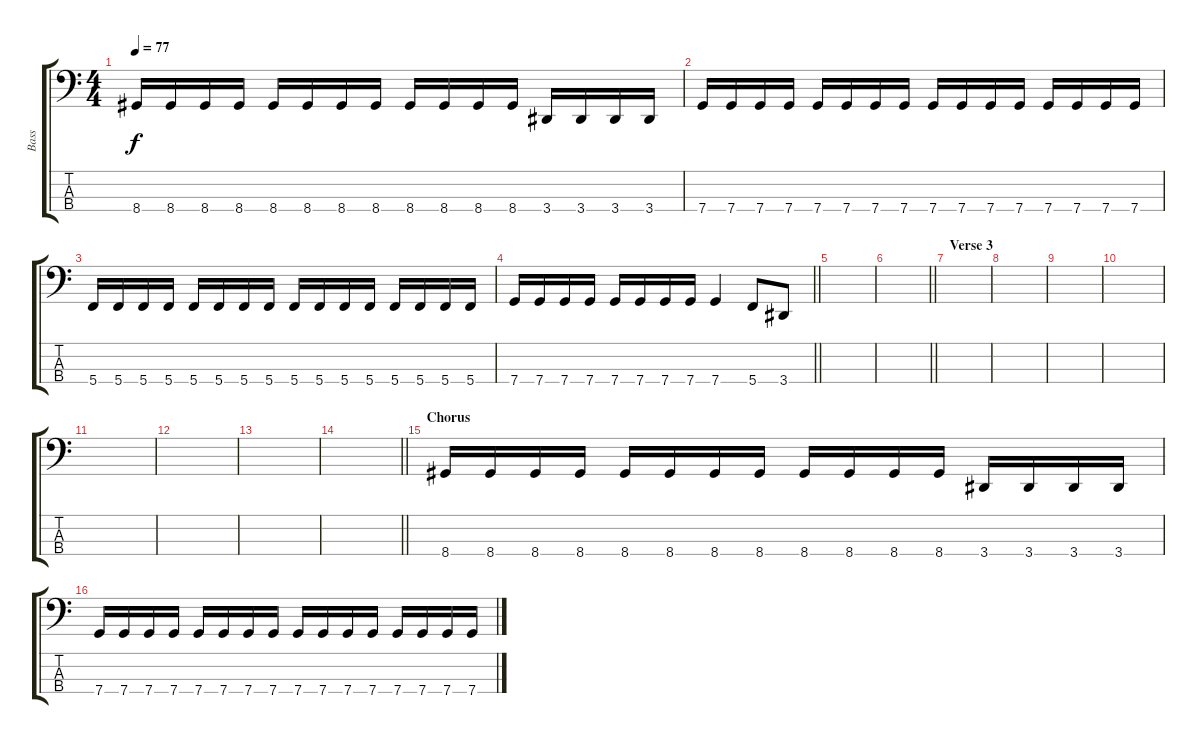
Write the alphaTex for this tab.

\track ("Bass" "Bass") {instrument electricbasspick}
\staff {score tabs}
\tuning (F2 C2 G1 C1) {hide}
\ts (4 4)
\tempo 77
\clef f4
\ks c
8.4.16{dy f} 8.4.16 8.4.16 8.4.16 8.4.16 8.4.16 8.4.16 8.4.16 8.4.16 8.4.16 8.4.16 8.4.16 3.4.16 3.4.16 3.4.16 3.4.16 |
7.4.16 7.4.16 7.4.16 7.4.16 7.4.16 7.4.16 7.4.16 7.4.16 7.4.16 7.4.16 7.4.16 7.4.16 7.4.16 7.4.16 7.4.16 7.4.16 |
5.4.16 5.4.16 5.4.16 5.4.16 5.4.16 5.4.16 5.4.16 5.4.16 5.4.16 5.4.16 5.4.16 5.4.16 5.4.16 5.4.16 5.4.16 5.4.16 |
\barLineRight lightlight
7.4.16 7.4.16 7.4.16 7.4.16 7.4.16 7.4.16 7.4.16 7.4.16 7.4.4 5.4.8 3.4.8 |
|
\barLineRight lightlight
|
\section ("" "Verse 3")
|
|
|
|
|
|
|
\barLineRight lightlight
|
\section ("" "Chorus")
8.4.16 8.4.16 8.4.16 8.4.16 8.4.16 8.4.16 8.4.16 8.4.16 8.4.16 8.4.16 8.4.16 8.4.16 3.4.16 3.4.16 3.4.16 3.4.16 |
7.4.16 7.4.16 7.4.16 7.4.16 7.4.16 7.4.16 7.4.16 7.4.16 7.4.16 7.4.16 7.4.16 7.4.16 7.4.16 7.4.16 7.4.16 7.4.16
